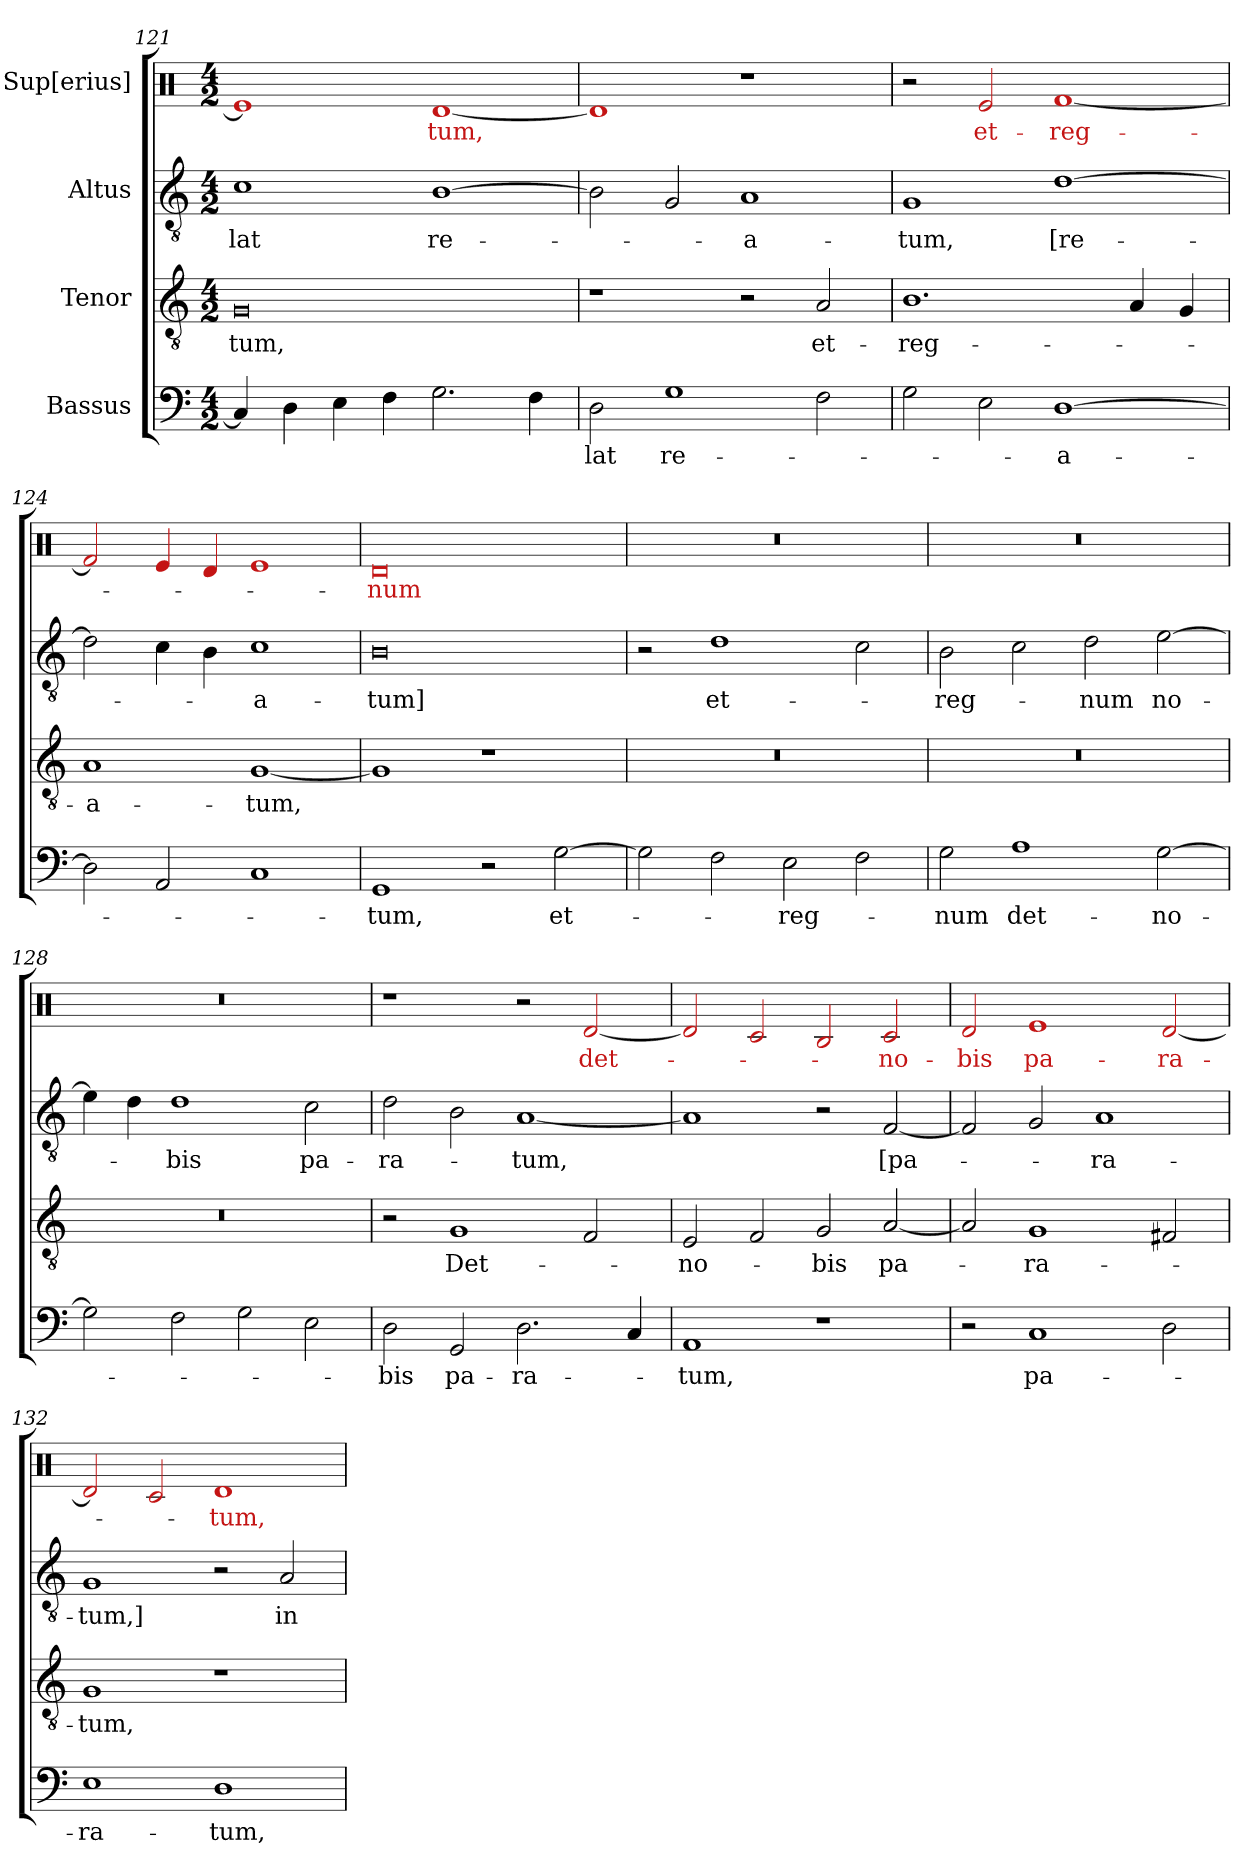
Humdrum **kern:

**kern	**text	**kern	**text	**kern	**text	**kern	**text
*part4	*part4	*part3	*part3	*part2	*part2	*part1	*part1
*staff4	*staff4	*staff3	*staff3	*staff2	*staff2	*staff1	*staff1
*I"Bassus	*	*I"Tenor	*	*I"Altus	*	*I"Sup[erius]	*
*clefF4	*	*clefGv2	*	*clefGv2	*	*clefX	*
*k[]	*	*k[]	*	*k[]	*	*k[]	*
*M4/2	*	*M4/2	*	*M4/2	*	*M4/2	*
=121	=121	=121	=121	=121	=121	=121	=121
4C/]	.	0G/	-tum,	1c\	-lat	1e/]	.
4D\	.	.	.	.	.	.	.
4E\	.	.	.	.	.	.	.
4F\	.	.	.	.	.	.	.
2.G\	.	.	.	[1B\	re-	[1d/	-tum,
4F\	.	.	.	.	.	.	.
=122	=122	=122	=122	=122	=122	=122	=122
2D\	-lat	1r	.	2B\]	.	1d/]	.
1G\	re-	.	.	2G/	.	.	.
.	.	2r	.	1A/	-a-	1r	.
2F\	.	2A/	et-	.	.	.	.
=123	=123	=123	=123	=123	=123	=123	=123
2G\	.	1.B\	reg-	1G/	-tum,	2r	.
2E\	.	.	.	.	.	2e/	et-
[1D\	-a-	.	.	[1d\	[re-	[1f/	reg-
.	.	4A/	.	.	.	.	.
.	.	4G/	.	.	.	.	.
=124	=124	=124	=124	=124	=124	=124	=124
2D\]	.	1A/	-a-	2d\]	.	2f/]	.
2AA/	.	.	.	4c\	.	4e/	.
.	.	.	.	4B\	.	4d/	.
1C/	.	[1G/	-tum,	1c\	-a-	1e/	.
=125	=125	=125	=125	=125	=125	=125	=125
1GG/	-tum,	1G/]	.	0B\	-tum]	0d/	-num
2r	.	1r	.	.	.	.	.
[2G\	et-	.	.	.	.	.	.
=126	=126	=126	=126	=126	=126	=126	=126
2G\]	.	0r	.	2r	.	0r	.
2F\	.	.	.	1d\	et-	.	.
2E\	reg-	.	.	.	.	.	.
2F\	.	.	.	2c\	.	.	.
=127	=127	=127	=127	=127	=127	=127	=127
2G\	-num	0r	.	2B\	reg-	0r	.
1A\	det-	.	.	2c\	.	.	.
.	.	.	.	2d\	-num	.	.
[2G\	-no-	.	.	[2e\	no-	.	.
=128	=128	=128	=128	=128	=128	=128	=128
2G\]	.	0r	.	4e\]	.	0r	.
.	.	.	.	4d\	.	.	.
2F\	.	.	.	1d\	-bis	.	.
2G\	.	.	.	.	.	.	.
2E\	.	.	.	2c\	pa-	.	.
=129	=129	=129	=129	=129	=129	=129	=129
2D\	-bis	2r	.	2d\	-ra-	1r	.
2GG/	pa-	1G/	Det-	2B\	.	.	.
2.D\	-ra-	.	.	[1A/	-tum,	2r	.
.	.	2F/	.	.	.	[2d/	det-
4C/	.	.	.	.	.	.	.
=130	=130	=130	=130	=130	=130	=130	=130
1AA/	-tum,	2E/	no-	1A/]	.	2d/]	.
.	.	2F/	.	.	.	2c/	.
1r	.	2G/	-bis	2r	.	2B/	.
.	.	[2A/	pa-	[2F/	[pa-	2c/	no-
=131	=131	=131	=131	=131	=131	=131	=131
2r	.	2A/]	.	2F/]	.	2d/	-bis
1C/	pa-	1G/	-ra-	2G/	.	1e/	pa-
.	.	.	.	1A/	-ra-	.	.
2D\	.	2F#X/	.	.	.	[2d/	-ra-
=132	=132	=132	=132	=132	=132	=132	=132
1E\	-ra-	1G/	-tum,	1G/	-tum,]	2d/]	.
.	.	.	.	.	.	2c#X/	.
1D\	-tum,	1r	.	2r	.	1d/	-tum,
.	.	.	.	2A/	in-	.	.
=	=	=	=	=	=	=	=
*-	*-	*-	*-	*-	*-	*-	*-
